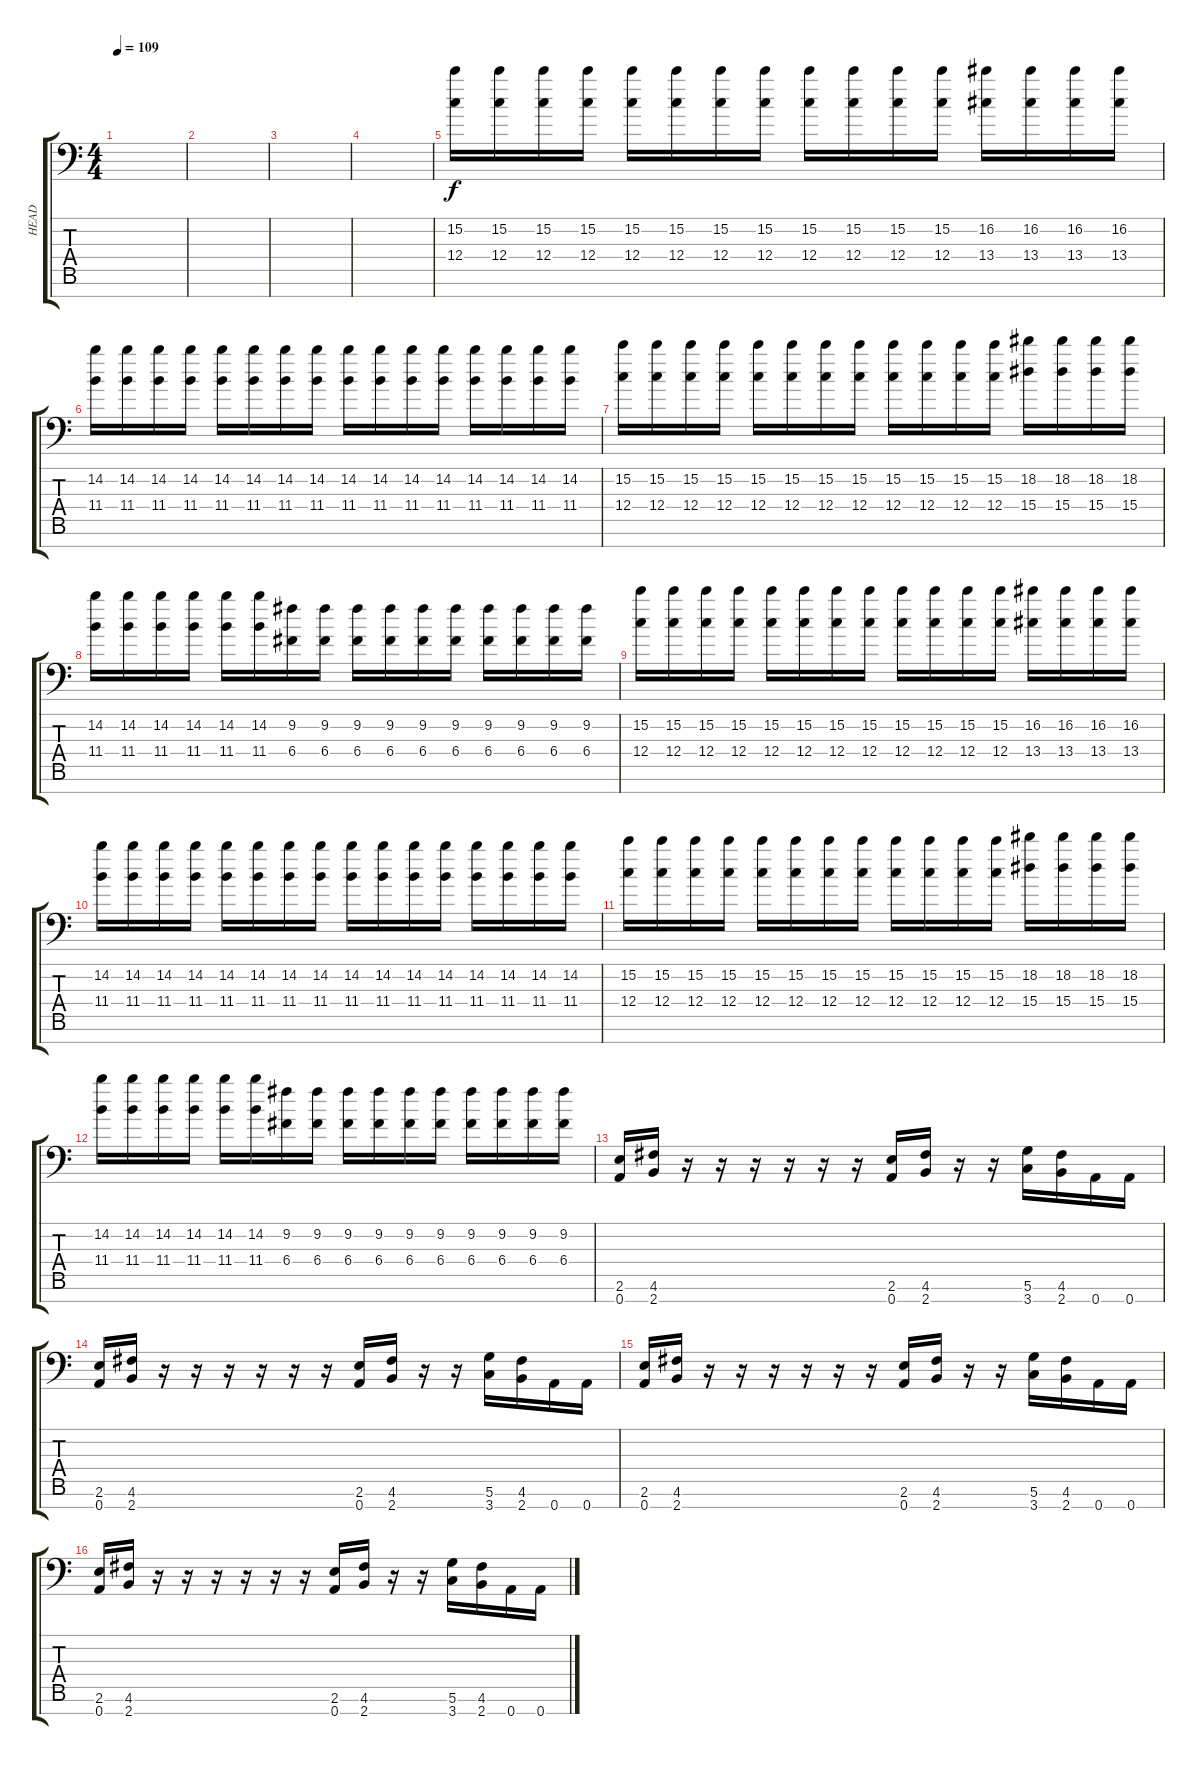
\track ("HEAD" "HEAD") {instrument distortionguitar}
\staff {score tabs}
\tuning (D4 A3 F3 C3 G2 D2 A1) {hide}
\ts (4 4)
\tempo 109
\clef f4
\ks c
|
|
|
|
(15.2 12.4).16 (15.2 12.4).16 (15.2 12.4).16 (15.2 12.4).16 (15.2 12.4).16 (15.2 12.4).16 (15.2 12.4).16 (15.2 12.4).16 (15.2 12.4).16 (15.2 12.4).16 (15.2 12.4).16 (15.2 12.4).16 (16.2 13.4).16 (16.2 13.4).16 (16.2 13.4).16 (16.2 13.4).16 |
(14.2 11.4).16 (14.2 11.4).16 (14.2 11.4).16 (14.2 11.4).16 (14.2 11.4).16 (14.2 11.4).16 (14.2 11.4).16 (14.2 11.4).16 (14.2 11.4).16 (14.2 11.4).16 (14.2 11.4).16 (14.2 11.4).16 (14.2 11.4).16 (14.2 11.4).16 (14.2 11.4).16 (14.2 11.4).16 |
(15.2 12.4).16 (15.2 12.4).16 (15.2 12.4).16 (15.2 12.4).16 (15.2 12.4).16 (15.2 12.4).16 (15.2 12.4).16 (15.2 12.4).16 (15.2 12.4).16 (15.2 12.4).16 (15.2 12.4).16 (15.2 12.4).16 (18.2 15.4).16 (18.2 15.4).16 (18.2 15.4).16 (18.2 15.4).16 |
(14.2 11.4).16 (14.2 11.4).16 (14.2 11.4).16 (14.2 11.4).16 (14.2 11.4).16 (14.2 11.4).16 (9.2 6.4).16 (9.2 6.4).16 (9.2 6.4).16 (9.2 6.4).16 (9.2 6.4).16 (9.2 6.4).16 (9.2 6.4).16 (9.2 6.4).16 (9.2 6.4).16 (9.2 6.4).16 |
(15.2 12.4).16 (15.2 12.4).16 (15.2 12.4).16 (15.2 12.4).16 (15.2 12.4).16 (15.2 12.4).16 (15.2 12.4).16 (15.2 12.4).16 (15.2 12.4).16 (15.2 12.4).16 (15.2 12.4).16 (15.2 12.4).16 (16.2 13.4).16 (16.2 13.4).16 (16.2 13.4).16 (16.2 13.4).16 |
(14.2 11.4).16 (14.2 11.4).16 (14.2 11.4).16 (14.2 11.4).16 (14.2 11.4).16 (14.2 11.4).16 (14.2 11.4).16 (14.2 11.4).16 (14.2 11.4).16 (14.2 11.4).16 (14.2 11.4).16 (14.2 11.4).16 (14.2 11.4).16 (14.2 11.4).16 (14.2 11.4).16 (14.2 11.4).16 |
(15.2 12.4).16 (15.2 12.4).16 (15.2 12.4).16 (15.2 12.4).16 (15.2 12.4).16 (15.2 12.4).16 (15.2 12.4).16 (15.2 12.4).16 (15.2 12.4).16 (15.2 12.4).16 (15.2 12.4).16 (15.2 12.4).16 (18.2 15.4).16 (18.2 15.4).16 (18.2 15.4).16 (18.2 15.4).16 |
(14.2 11.4).16 (14.2 11.4).16 (14.2 11.4).16 (14.2 11.4).16 (14.2 11.4).16 (14.2 11.4).16 (9.2 6.4).16 (9.2 6.4).16 (9.2 6.4).16 (9.2 6.4).16 (9.2 6.4).16 (9.2 6.4).16 (9.2 6.4).16 (9.2 6.4).16 (9.2 6.4).16 (9.2 6.4).16 |
(2.6 0.7).16 (4.6 2.7).16 r.16 r.16 r.16 r.16 r.16 r.16 (2.6 0.7).16 (4.6 2.7).16 r.16 r.16 (5.6 3.7).16 (4.6 2.7).16 0.7.16 0.7.16 |
(2.6 0.7).16 (4.6 2.7).16 r.16 r.16 r.16 r.16 r.16 r.16 (2.6 0.7).16 (4.6 2.7).16 r.16 r.16 (5.6 3.7).16 (4.6 2.7).16 0.7.16 0.7.16 |
(2.6 0.7).16 (4.6 2.7).16 r.16 r.16 r.16 r.16 r.16 r.16 (2.6 0.7).16 (4.6 2.7).16 r.16 r.16 (5.6 3.7).16 (4.6 2.7).16 0.7.16 0.7.16 |
(2.6 0.7).16 (4.6 2.7).16 r.16 r.16 r.16 r.16 r.16 r.16 (2.6 0.7).16 (4.6 2.7).16 r.16 r.16 (5.6 3.7).16 (4.6 2.7).16 0.7.16 0.7.16
